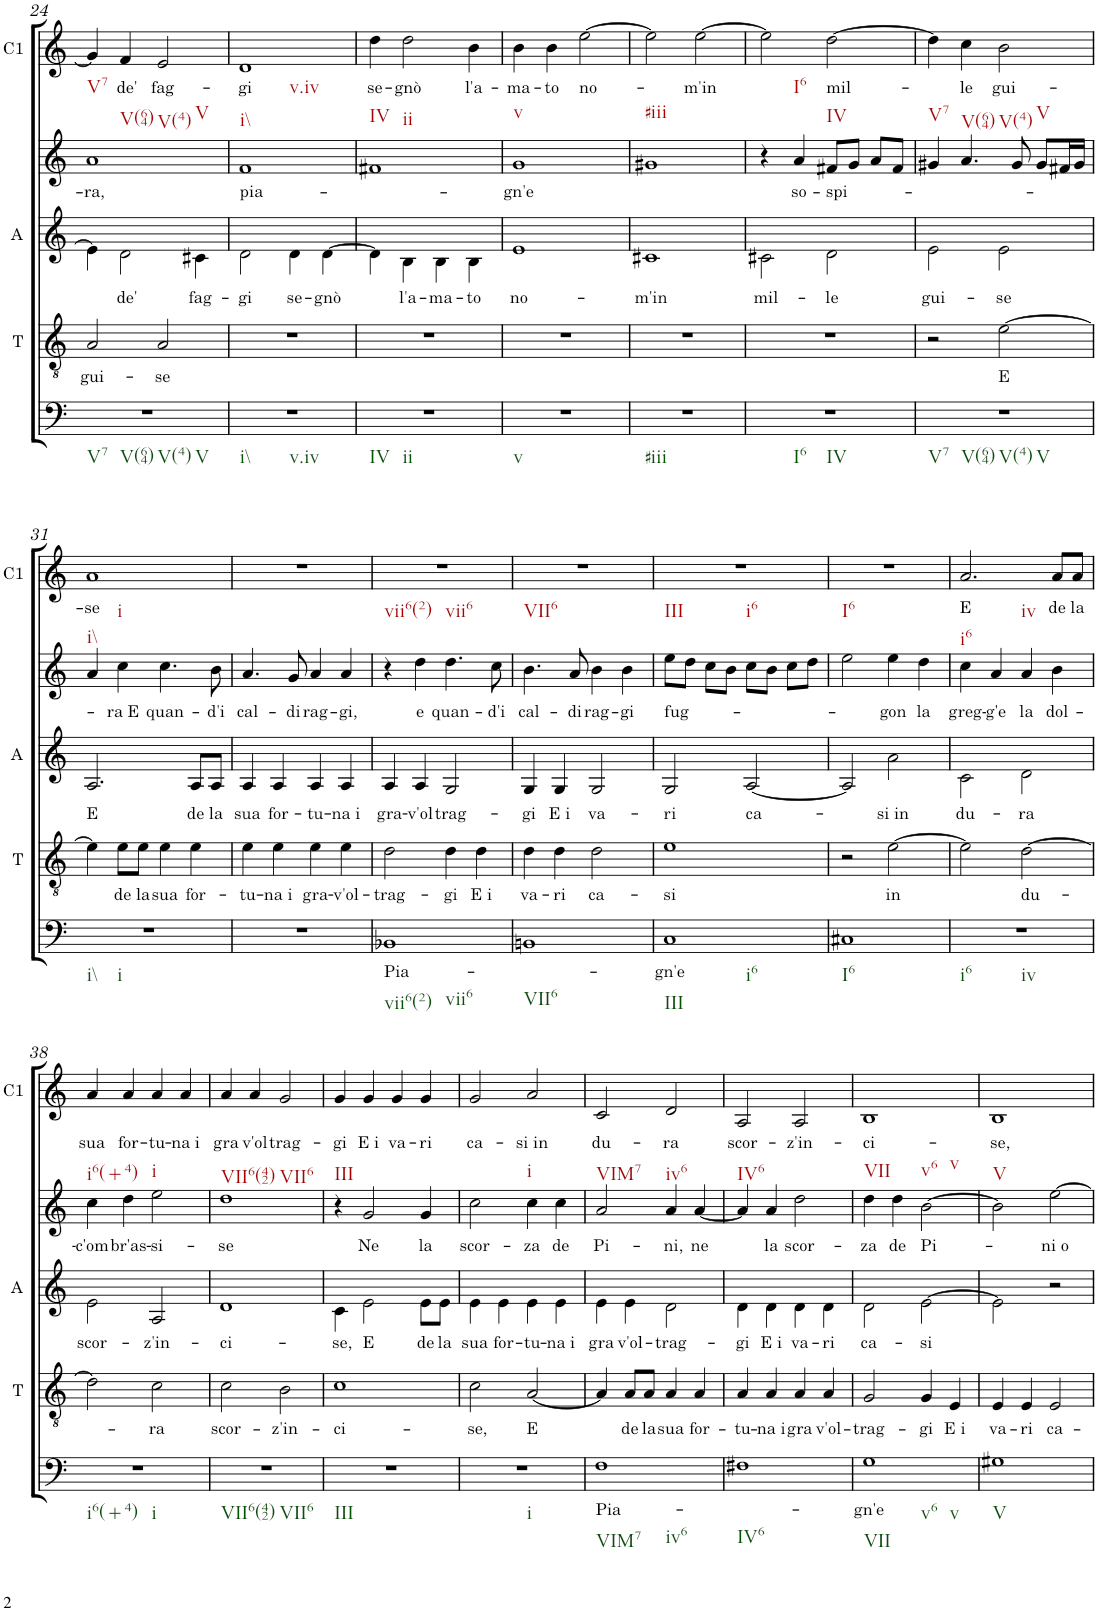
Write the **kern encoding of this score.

**kern	**text	**kern	**text	**kern	**text	**kern	**text	**kern	**text
*part5	*part5	*part4	*part4	*part3	*part3	*part2	*part2	*part1	*part1
*staff5	*staff5	*staff4	*staff4	*staff3	*staff3	*staff2	*staff2	*staff1	*staff1
*	*	*I"T	*	*I"A	*	*	*	*I"C1	*
*	*	*I'T	*	*I'A	*	*	*	*I'C1	*
!!LO:PB:g=z
*clefF4	*	*clefGv2	*	*clefG2	*	*clefG2	*	*clefG2	*
*k[]	*	*k[]	*	*k[]	*	*k[]	*	*k[]	*
*M4/4	*	*M4/4	*	*M4/4	*	*M4/4	*	*M4/4	*
*met(c)	*	*met(c)	*	*met(c)	*	*met(c)	*	*met(c)	*
=24	=24	=24	=24	=24	=24	=24	=24	=24	=24
!	!	!	!	!	!	!	!	!LO:TX:b:t=V7	!
!	!	!	!LO:LY:b	!	!	!	!LO:LY:b	!	!
1r	.	2A/	gui-	4e\]	.	1a	-ra,	4g/]	.
!	!	!	!	!	!	!	!	!LO:TX:b:t=V(64)	!
!	!	!	!	!	!LO:LY:b	!	!	!	!LO:LY:b
.	.	.	.	2d\	de'	.	.	4f/	de'
!	!	!	!	!	!	!	!	!LO:TX:b:t=V(4)	!
!	!	!	!	!	!	!	!	!LO:TX:b:t=V	!
!	!	!	!LO:LY:b	!	!	!	!	!	!LO:LY:b
.	.	2A/	-se	.	.	.	.	2e/	fag-
!	!	!	!	!	!LO:LY:b	!	!	!	!
.	.	.	.	4c#X\	fag-	.	.	.	.
=25	=25	=25	=25	=25	=25	=25	=25	=25	=25
!	!	!	!	!	!	!	!	!LO:TX:b:t=i\\	!
!	!	!	!	!	!	!	!	!LO:TX:b:t=v.iv	!
!	!	!	!	!	!LO:LY:b	!	!LO:LY:b	!	!LO:LY:b
1r	.	1r	.	2d\	-gi	1f	pia-	1d	-gi
!	!	!	!	!	!LO:LY:b	!	!	!	!
.	.	.	.	4d\	se-	.	.	.	.
!	!	!	!	!	!LO:LY:b	!	!	!	!
.	.	.	.	[4d\	-gnò	.	.	.	.
=26	=26	=26	=26	=26	=26	=26	=26	=26	=26
!	!	!	!	!	!	!	!	!LO:TX:b:t=IV	!
!	!	!	!	!	!	!	!	!	!LO:LY:b
1r	.	1r	.	4d\]	.	1f#X	.	4dd\	se-
!	!	!	!	!	!	!	!	!LO:TX:b:t=ii	!
!	!	!	!	!	!LO:LY:b	!	!	!	!LO:LY:b
.	.	.	.	4B\	l'a-	.	.	2dd\	-gnò
!	!	!	!	!	!LO:LY:b	!	!	!	!
.	.	.	.	4B\	-ma-	.	.	.	.
!	!	!	!	!	!LO:LY:b	!	!	!	!LO:LY:b
.	.	.	.	4B\	-to	.	.	4b\	l'a-
=27	=27	=27	=27	=27	=27	=27	=27	=27	=27
!	!	!	!	!	!	!	!	!LO:TX:b:t=v	!
!	!	!	!	!	!LO:LY:b	!	!LO:LY:b	!	!LO:LY:b
1r	.	1r	.	1e	no-	1g	-gn'e	4b\	-ma-
!	!	!	!	!	!	!	!	!	!LO:LY:b
.	.	.	.	.	.	.	.	4b\	-to
!	!	!	!	!	!	!	!	!	!LO:LY:b
.	.	.	.	.	.	.	.	[2ee\	no-
=28	=28	=28	=28	=28	=28	=28	=28	=28	=28
!	!	!	!	!	!	!	!	!LO:TX:b:t=#iii	!
!	!	!	!	!	!LO:LY:b	!	!	!	!
1r	.	1r	.	1c#X	-m'in	1g#X	.	2ee\]	.
!	!	!	!	!	!	!	!	!	!LO:LY:b
.	.	.	.	.	.	.	.	[2ee\	-m'in
=29	=29	=29	=29	=29	=29	=29	=29	=29	=29
!	!	!	!	!	!	!	!	!LO:TX:b:t=I6	!
!	!	!	!	!	!LO:LY:b	!	!	!	!
1r	.	1r	.	2c#X\	mil-	4r	.	2ee\]	.
!	!	!	!	!	!	!	!LO:LY:b	!	!
.	.	.	.	.	.	4a/	so-	.	.
!	!	!	!	!	!	!	!	!LO:TX:b:t=IV	!
!	!	!	!	!	!LO:LY:b	!	!LO:LY:b	!	!LO:LY:b
.	.	.	.	2d\	-le	8f#X/L	-spi-	[2dd\	mil-
.	.	.	.	.	.	8g/J	.	.	.
.	.	.	.	.	.	8a/L	.	.	.
.	.	.	.	.	.	8f#/J	.	.	.
=30	=30	=30	=30	=30	=30	=30	=30	=30	=30
!	!	!	!	!	!	!	!	!LO:TX:b:t=V7	!
!	!	!	!	!	!LO:LY:b	!	!	!	!
1r	.	2r	.	2e\	gui-	4g#X/	.	4dd\]	.
!	!	!	!	!	!	!	!	!LO:TX:b:t=V(64)	!
!	!	!	!	!	!	!	!	!	!LO:LY:b
.	.	.	.	.	.	4.a/	.	4cc\	-le
!	!	!	!	!	!	!	!	!LO:TX:b:t=V(4)	!
!	!	!	!	!	!	!	!	!LO:TX:b:t=V	!
!	!	!	!LO:LY:b	!	!LO:LY:b	!	!	!	!LO:LY:b
.	.	[2e\	E	2e\	-se	.	.	2b\	gui-
.	.	.	.	.	.	8g#/	.	.	.
.	.	.	.	.	.	8g#/L	.	.	.
.	.	.	.	.	.	16f#X/L	.	.	.
.	.	.	.	.	.	16g#/JJ	.	.	.
!!LO:LB:g=z
=31	=31	=31	=31	=31	=31	=31	=31	=31	=31
!	!	!	!	!	!	!	!	!LO:TX:b:t=i\\	!
!	!	!	!	!	!	!	!	!LO:TX:b:t=i	!
!	!	!	!	!	!LO:LY:b	!	!	!	!LO:LY:b
1r	.	4e\]	.	2.A/	E	4a/	.	1a	-se
!	!	!	!LO:LY:b	!	!	!	!LO:LY:b	!	!
.	.	8e\L	de	.	.	4cc\	ra E	.	.
!	!	!	!LO:LY:b	!	!	!	!	!	!
.	.	8e\J	la	.	.	.	.	.	.
!	!	!	!LO:LY:b	!	!	!	!LO:LY:b	!	!
.	.	4e\	sua	.	.	4.cc\	quan-	.	.
!	!	!	!LO:LY:b	!	!LO:LY:b	!	!	!	!
.	.	4e\	for-	8A/L	de	.	.	.	.
!	!	!	!	!	!LO:LY:b	!	!LO:LY:b	!	!
.	.	.	.	8A/J	la	8b\	-d'i	.	.
=32	=32	=32	=32	=32	=32	=32	=32	=32	=32
!	!	!	!LO:LY:b	!	!LO:LY:b	!	!LO:LY:b	!	!
1r	.	4e\	-tu-	4A/	sua	4.a/	cal-	1r	.
!	!	!	!LO:LY:b	!	!LO:LY:b	!	!	!	!
.	.	4e\	na i	4A/	for-	.	.	.	.
!	!	!	!	!	!	!	!LO:LY:b	!	!
.	.	.	.	.	.	8g/	-di	.	.
!	!	!	!LO:LY:b	!	!LO:LY:b	!	!LO:LY:b	!	!
.	.	4e\	gra-	4A/	-tu-	4a/	rag-	.	.
!	!	!	!LO:LY:b	!	!LO:LY:b	!	!LO:LY:b	!	!
.	.	4e\	-v'ol-	4A/	na i	4a/	-gi,	.	.
=33	=33	=33	=33	=33	=33	=33	=33	=33	=33
!	!	!	!	!	!	!	!	!LO:TX:b:t=vii6(2)	!
!	!	!	!	!	!	!	!	!LO:TX:b:t=vii6	!
!	!LO:LY:b	!	!LO:LY:b	!	!LO:LY:b	!	!	!	!
1BB-X	Pia-	2d\	-trag-	4A/	gra-	4r	.	1r	.
!	!	!	!	!	!LO:LY:b	!	!LO:LY:b	!	!
.	.	.	.	4A/	-v'ol-	4dd\	e	.	.
!	!	!	!LO:LY:b	!	!LO:LY:b	!	!LO:LY:b	!	!
.	.	4d\	-gi	2G/	-trag-	4.dd\	quan-	.	.
!	!	!	!LO:LY:b	!	!	!	!	!	!
.	.	4d\	E i	.	.	.	.	.	.
!	!	!	!	!	!	!	!LO:LY:b	!	!
.	.	.	.	.	.	8cc\	-d'i	.	.
=34	=34	=34	=34	=34	=34	=34	=34	=34	=34
!	!	!	!	!	!	!	!	!LO:TX:b:t=VII6	!
!	!	!	!LO:LY:b	!	!LO:LY:b	!	!LO:LY:b	!	!
1BBn	.	4d\	va-	4G/	-gi	4.b\	cal-	1r	.
!	!	!	!LO:LY:b	!	!LO:LY:b	!	!	!	!
.	.	4d\	-ri	4G/	E i	.	.	.	.
!	!	!	!	!	!	!	!LO:LY:b	!	!
.	.	.	.	.	.	8a/	-di	.	.
!	!	!	!LO:LY:b	!	!LO:LY:b	!	!LO:LY:b	!	!
.	.	2d\	ca-	2G/	va-	4b\	rag-	.	.
!	!	!	!	!	!	!	!LO:LY:b	!	!
.	.	.	.	.	.	4b\	-gi	.	.
=35	=35	=35	=35	=35	=35	=35	=35	=35	=35
!	!	!	!	!	!	!	!	!LO:TX:b:t=III	!
!	!	!	!	!	!	!	!	!LO:TX:b:t=i6	!
!	!LO:LY:b	!	!LO:LY:b	!	!LO:LY:b	!	!LO:LY:b	!	!
1C	-gn'e	1e	-si	2G/	-ri	8ee\L	fug-	1r	.
.	.	.	.	.	.	8dd\J	.	.	.
.	.	.	.	.	.	8cc\L	.	.	.
.	.	.	.	.	.	8b\J	.	.	.
!	!	!	!	!	!LO:LY:b	!	!	!	!
.	.	.	.	[2A/	ca-	8cc\L	.	.	.
.	.	.	.	.	.	8b\J	.	.	.
.	.	.	.	.	.	8cc\L	.	.	.
.	.	.	.	.	.	8dd\J	.	.	.
=36	=36	=36	=36	=36	=36	=36	=36	=36	=36
!	!	!	!	!	!	!	!	!LO:TX:b:t=I6	!
1C#X	.	2r	.	2A/]	.	2ee\	.	1r	.
!	!	!	!LO:LY:b	!	!LO:LY:b	!	!LO:LY:b	!	!
.	.	[2e\	in	2a\	si in	4ee\	-gon	.	.
!	!	!	!	!	!	!	!LO:LY:b	!	!
.	.	.	.	.	.	4dd\	la	.	.
=37	=37	=37	=37	=37	=37	=37	=37	=37	=37
!	!	!	!	!	!	!	!	!LO:TX:b:t=i6	!
!	!	!	!	!	!	!	!	!LO:TX:b:t=iv	!
!	!	!	!	!	!LO:LY:b	!	!LO:LY:b	!	!LO:LY:b
1r	.	2e\]	.	2c\	du-	4cc\	greg-	2.a/	E
!	!	!	!	!	!	!	!LO:LY:b	!	!
.	.	.	.	.	.	4a/	-g'e	.	.
!	!	!	!LO:LY:b	!	!LO:LY:b	!	!LO:LY:b	!	!
.	.	[2d\	du-	2d\	-ra	4a/	la	.	.
!	!	!	!	!	!	!	!LO:LY:b	!	!LO:LY:b
.	.	.	.	.	.	4b\	dol-	8a/L	de
!	!	!	!	!	!	!	!	!	!LO:LY:b
.	.	.	.	.	.	.	.	8a/J	la
!!LO:LB:g=z
=38	=38	=38	=38	=38	=38	=38	=38	=38	=38
!	!	!	!	!	!	!	!	!LO:TX:b:t=i6(+4)	!
!	!	!	!	!	!LO:LY:b	!	!LO:LY:b	!	!LO:LY:b
1r	.	2d\]	.	2e\	scor-	4cc\	-c'om-	4a/	sua
!	!	!	!	!	!	!	!LO:LY:b	!	!LO:LY:b
.	.	.	.	.	.	4dd\	-br'as-	4a/	for-
!	!	!	!	!	!	!	!	!LO:TX:b:t=i	!
!	!	!	!LO:LY:b	!	!LO:LY:b	!	!LO:LY:b	!	!LO:LY:b
.	.	2c\	-ra	2A/	-z'in-	2ee\	-si-	4a/	-tu-
!	!	!	!	!	!	!	!	!	!LO:LY:b
.	.	.	.	.	.	.	.	4a/	na i
=39	=39	=39	=39	=39	=39	=39	=39	=39	=39
!	!	!	!	!	!	!	!	!LO:TX:b:t=VII6(42)	!
!	!	!	!LO:LY:b	!	!LO:LY:b	!	!LO:LY:b	!	!LO:LY:b
1r	.	2c\	scor-	1d	-ci-	1dd	-se	4a/	gra-
!	!	!	!	!	!	!	!	!	!LO:LY:b
.	.	.	.	.	.	.	.	4a/	-v'ol-
!	!	!	!	!	!	!	!	!LO:TX:b:t=VII6	!
!	!	!	!LO:LY:b	!	!	!	!	!	!LO:LY:b
.	.	2B\	-z'in-	.	.	.	.	2g/	-trag-
=40	=40	=40	=40	=40	=40	=40	=40	=40	=40
!	!	!	!	!	!	!	!	!LO:TX:b:t=III	!
!	!	!	!LO:LY:b	!	!LO:LY:b	!	!	!	!LO:LY:b
1r	.	1c	-ci-	4c\	-se,	4r	.	4g/	-gi
!	!	!	!	!	!LO:LY:b	!	!LO:LY:b	!	!LO:LY:b
.	.	.	.	2e\	E	2g/	Ne	4g/	E i
!	!	!	!	!	!	!	!	!	!LO:LY:b
.	.	.	.	.	.	.	.	4g/	va-
!	!	!	!	!	!LO:LY:b	!	!LO:LY:b	!	!LO:LY:b
.	.	.	.	8e\L	de	4g/	la	4g/	-ri
!	!	!	!	!	!LO:LY:b	!	!	!	!
.	.	.	.	8e\J	la	.	.	.	.
=41	=41	=41	=41	=41	=41	=41	=41	=41	=41
!	!	!	!LO:LY:b	!	!LO:LY:b	!	!LO:LY:b	!	!LO:LY:b
1r	.	2c\	-se,	4e\	sua	2cc\	scor-	2g/	ca-
!	!	!	!	!	!LO:LY:b	!	!	!	!
.	.	.	.	4e\	for-	.	.	.	.
!	!	!	!	!	!	!	!	!LO:TX:b:t=i	!
!	!	!	!LO:LY:b	!	!LO:LY:b	!	!LO:LY:b	!	!LO:LY:b
.	.	[2A/	E	4e\	-tu-	4cc\	-za	2a/	si in
!	!	!	!	!	!LO:LY:b	!	!LO:LY:b	!	!
.	.	.	.	4e\	na i	4cc\	de	.	.
=42	=42	=42	=42	=42	=42	=42	=42	=42	=42
!	!	!	!	!	!	!	!	!LO:TX:b:t=VIM7	!
!	!LO:LY:b	!	!	!	!LO:LY:b	!	!LO:LY:b	!	!LO:LY:b
1F	Pia-	4A/]	.	4e\	gra-	2a/	Pi-	2c/	du-
!	!	!	!LO:LY:b	!	!LO:LY:b	!	!	!	!
.	.	8A/L	de	4e\	-v'ol-	.	.	.	.
!	!	!	!LO:LY:b	!	!	!	!	!	!
.	.	8A/J	la	.	.	.	.	.	.
!	!	!	!	!	!	!	!	!LO:TX:b:t=iv6	!
!	!	!	!LO:LY:b	!	!LO:LY:b	!	!LO:LY:b	!	!LO:LY:b
.	.	4A/	sua	2d\	-trag-	4a/	-ni,	2d/	-ra
!	!	!	!LO:LY:b	!	!	!	!LO:LY:b	!	!
.	.	4A/	for-	.	.	[4a/	ne	.	.
=43	=43	=43	=43	=43	=43	=43	=43	=43	=43
!	!	!	!	!	!	!	!	!LO:TX:b:t=IV6	!
!	!	!	!LO:LY:b	!	!LO:LY:b	!	!	!	!LO:LY:b
1F#X	.	4A/	-tu-	4d\	-gi	4a/]	.	2A/	scor-
!	!	!	!LO:LY:b	!	!LO:LY:b	!	!LO:LY:b	!	!
.	.	4A/	na i	4d\	E i	4a/	la	.	.
!	!	!	!LO:LY:b	!	!LO:LY:b	!	!LO:LY:b	!	!LO:LY:b
.	.	4A/	gra-	4d\	va-	2dd\	scor-	2A/	-z'in-
!	!	!	!LO:LY:b	!	!LO:LY:b	!	!	!	!
.	.	4A/	-v'ol-	4d\	-ri	.	.	.	.
=44	=44	=44	=44	=44	=44	=44	=44	=44	=44
!	!	!	!	!	!	!	!	!LO:TX:b:t=VII	!
!	!	!	!	!	!	!	!	!LO:TX:b:t=v6	!
!	!	!	!	!	!	!	!	!LO:TX:b:t=v	!
!	!LO:LY:b	!	!LO:LY:b	!	!LO:LY:b	!	!LO:LY:b	!	!LO:LY:b
1G	-gn'e	2G/	-trag-	2d\	ca-	4dd\	-za	1B	-ci-
!	!	!	!	!	!	!	!LO:LY:b	!	!
.	.	.	.	.	.	4dd\	de	.	.
!	!	!	!LO:LY:b	!	!LO:LY:b	!	!LO:LY:b	!	!
.	.	4G/	-gi	[2e\	-si	[2b\	Pi-	.	.
!	!	!	!LO:LY:b	!	!	!	!	!	!
.	.	4E/	E i	.	.	.	.	.	.
=45	=45	=45	=45	=45	=45	=45	=45	=45	=45
!	!	!	!	!	!	!	!	!LO:TX:b:t=V	!
!	!	!	!LO:LY:b	!	!	!	!	!	!LO:LY:b
1G#X	.	4E/	va-	2e\]	.	2b\]	.	1B	-se,
!	!	!	!LO:LY:b	!	!	!	!	!	!
.	.	4E/	-ri	.	.	.	.	.	.
!	!	!	!LO:LY:b	!	!	!	!LO:LY:b	!	!
.	.	2E/	ca-	2r	.	[2ee\	ni o	.	.
=	=	=	=	=	=	=	=	=	=
*-	*-	*-	*-	*-	*-	*-	*-	*-	*-
